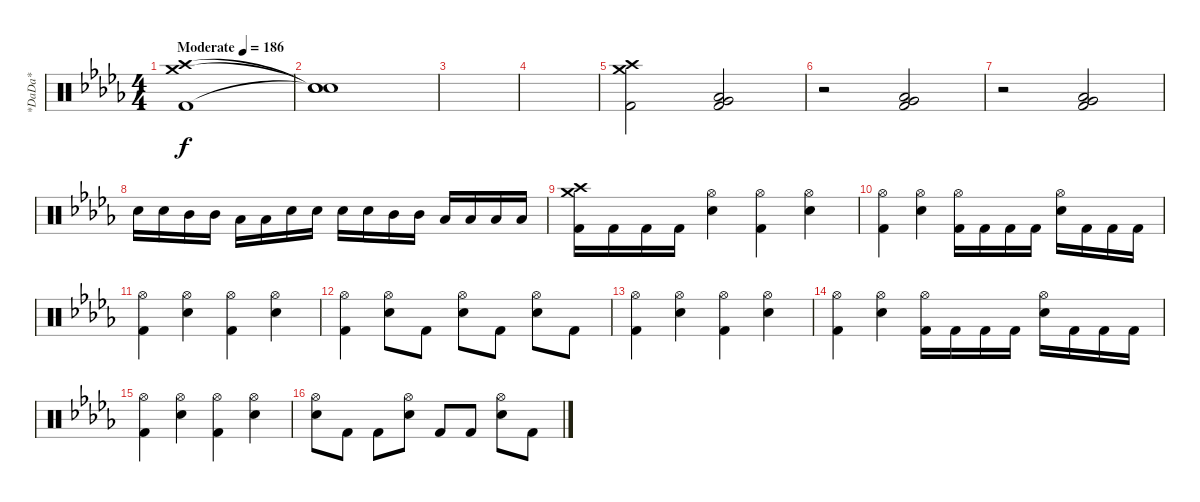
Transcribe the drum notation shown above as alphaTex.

\track ("*DaDa*" "*DaDa*") {instrument percussion}
\staff {score}
\articulation defaults
\ts (4 4)
\tempo (186 "Moderate")
\clef neutral
\ks db
("Crash medium (hit)" "Crash high (hit)" "Kick (hit) 2").1{dy f} |
("Snare (hit)"{t} "Snare (hit)"{t} "Snare (hit)"{t}).1 |
|
|
("Crash medium (hit)" "Crash high (hit)" "Kick (hit) 2").2 ("Low Tom (hit)" "Very Low Tom (hit)" "Kick (hit) 2").2 |
r.2 ("Low Tom (hit)" "Very Low Tom (hit)" "Kick (hit) 2").2 |
r.2 ("Low Tom (hit)" "Very Low Tom (hit)" "Kick (hit) 2").2 |
"Electric Snare (hit)".16 "Electric Snare (hit)".16 "Mid Tom (hit)".16 "Mid Tom (hit)".16 "Low Tom (hit)".16 "Low Tom (hit)".16 "Electric Snare (hit)".16 "Electric Snare (hit)".16 "Electric Snare (hit)".16 "Electric Snare (hit)".16 "Mid Tom (hit)".16 "Mid Tom (hit)".16 "Low Tom (hit)".16 "Low Tom (hit)".16 "Low Tom (hit)".16 "Low Tom (hit)".16 |
("Crash medium (hit)" "Crash high (hit)" "Kick (hit) 2").16 "Kick (hit) 2".16 "Kick (hit) 2".16 "Kick (hit) 2".16 ("Hi-Hat (open)" "Electric Snare (hit)").4 ("Hi-Hat (open)" "Kick (hit) 2").4 ("Hi-Hat (open)" "Electric Snare (hit)").4 |
("Hi-Hat (open)" "Kick (hit) 2").4 ("Hi-Hat (open)" "Electric Snare (hit)").4 ("Hi-Hat (open)" "Kick (hit) 2").16 "Kick (hit) 2".16 "Kick (hit) 2".16 "Kick (hit) 2".16 ("Hi-Hat (open)" "Electric Snare (hit)").16 "Kick (hit) 2".16 "Kick (hit) 2".16 "Kick (hit) 2".16 |
("Hi-Hat (open)" "Kick (hit) 2").4 ("Hi-Hat (open)" "Electric Snare (hit)").4 ("Hi-Hat (open)" "Kick (hit) 2").4 ("Hi-Hat (open)" "Electric Snare (hit)").4 |
("Hi-Hat (open)" "Kick (hit) 2").4 ("Hi-Hat (open)" "Electric Snare (hit)").8 "Kick (hit) 2".8 ("Hi-Hat (open)" "Electric Snare (hit)").8 "Kick (hit) 2".8 ("Hi-Hat (open)" "Electric Snare (hit)").8 "Kick (hit) 2".8 |
("Hi-Hat (open)" "Kick (hit) 2").4 ("Hi-Hat (open)" "Electric Snare (hit)").4 ("Hi-Hat (open)" "Kick (hit) 2").4 ("Hi-Hat (open)" "Electric Snare (hit)").4 |
("Hi-Hat (open)" "Kick (hit) 2").4 ("Hi-Hat (open)" "Electric Snare (hit)").4 ("Hi-Hat (open)" "Kick (hit) 2").16 "Kick (hit) 2".16 "Kick (hit) 2".16 "Kick (hit) 2".16 ("Hi-Hat (open)" "Electric Snare (hit)").16 "Kick (hit) 2".16 "Kick (hit) 2".16 "Kick (hit) 2".16 |
("Hi-Hat (open)" "Kick (hit) 2").4 ("Hi-Hat (open)" "Electric Snare (hit)").4 ("Hi-Hat (open)" "Kick (hit) 2").4 ("Hi-Hat (open)" "Electric Snare (hit)").4 |
("Hi-Hat (open)" "Electric Snare (hit)").8 "Kick (hit) 2".8 "Kick (hit) 2".8 ("Hi-Hat (open)" "Electric Snare (hit)").8 "Kick (hit) 2".8 "Kick (hit) 2".8 ("Hi-Hat (open)" "Electric Snare (hit)").8 "Kick (hit) 2".8
